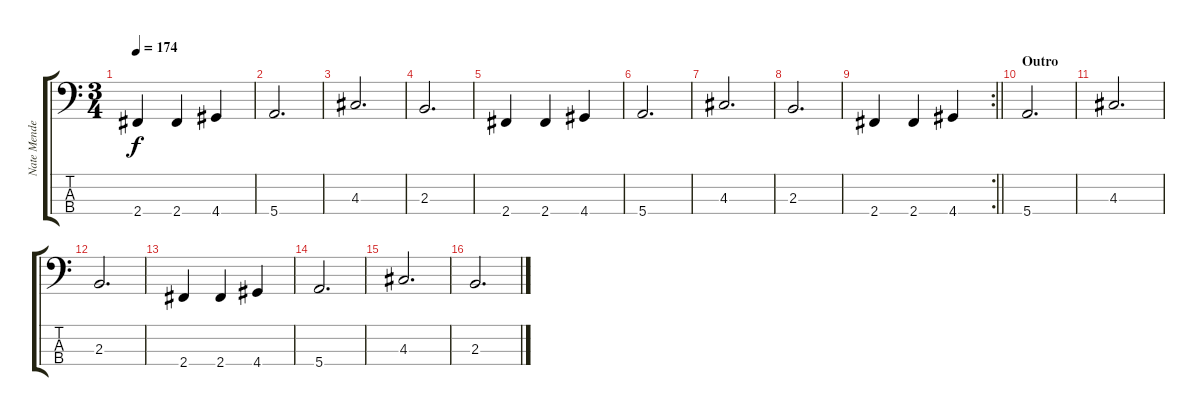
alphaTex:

\track ("Nate Mendel - Bass Guitar" "Nate Mende") {instrument electricbasspick}
\staff {score tabs}
\tuning (G2 D2 A1 E1) {hide}
\ts (3 4)
\tempo 174
\clef f4
\ks c
2.4.4{dy f} 2.4.4 4.4.4 |
5.4.2{d} |
4.3.2{d} |
2.3.2{d} |
2.4.4 2.4.4 4.4.4 |
5.4.2{d} |
4.3.2{d} |
2.3.2{d} |
\rc 2
\barLineRight lightlight
2.4.4 2.4.4 4.4.4 |
\section ("" "Outro")
5.4.2{d} |
4.3.2{d} |
2.3.2{d} |
2.4.4 2.4.4 4.4.4 |
5.4.2{d} |
4.3.2{d} |
2.3.2{d}
